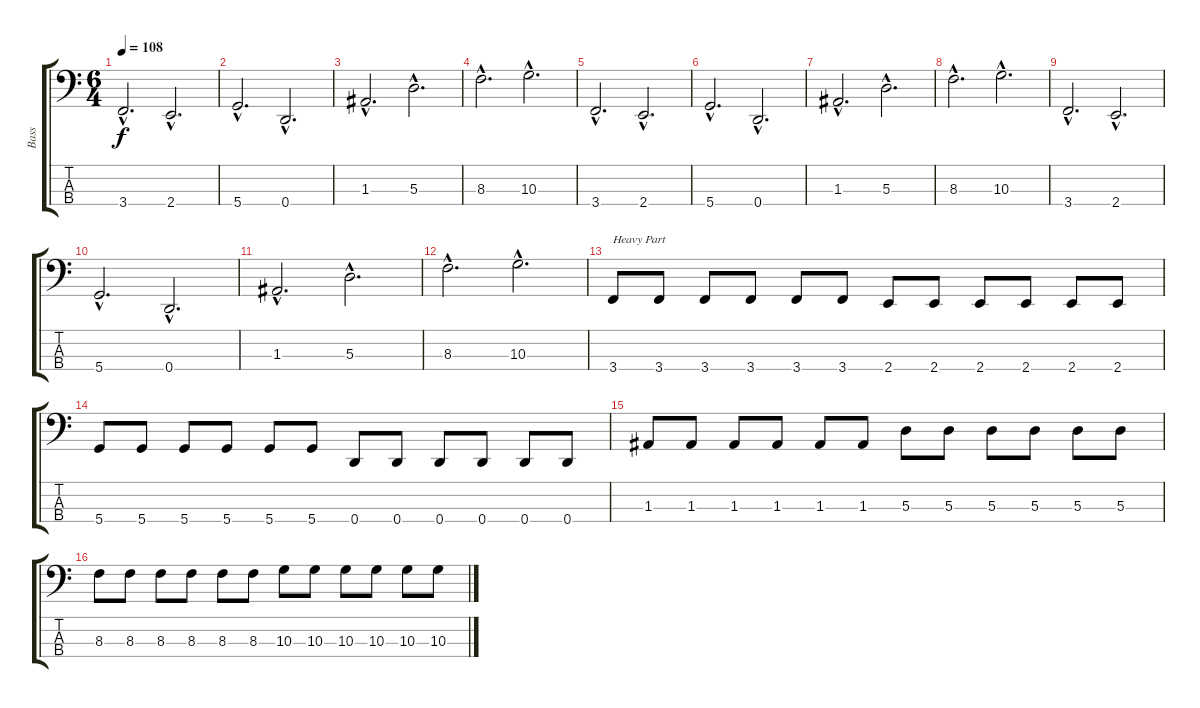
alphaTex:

\track ("Bass" "Bass") {instrument electricbasspick}
\staff {score tabs}
\tuning (G2 D2 A1 D1) {hide}
\ts (6 4)
\tempo 108
\clef f4
\ks c
3.4{hac}.2{d dy f} 2.4{hac}.2{d} |
5.4{hac}.2{d} 0.4{hac}.2{d} |
1.3{hac}.2{d} 5.3{hac}.2{d} |
8.3{hac}.2{d} 10.3{hac}.2{d} |
3.4{hac}.2{d} 2.4{hac}.2{d} |
5.4{hac}.2{d} 0.4{hac}.2{d} |
1.3{hac}.2{d} 5.3{hac}.2{d} |
8.3{hac}.2{d} 10.3{hac}.2{d} |
3.4{hac}.2{d} 2.4{hac}.2{d} |
5.4{hac}.2{d} 0.4{hac}.2{d} |
1.3{hac}.2{d} 5.3{hac}.2{d} |
8.3{hac}.2{d} 10.3{hac}.2{d} |
3.4.8{txt "Heavy Part"} 3.4.8 3.4.8 3.4.8 3.4.8 3.4.8 2.4.8 2.4.8 2.4.8 2.4.8 2.4.8 2.4.8 |
5.4.8 5.4.8 5.4.8 5.4.8 5.4.8 5.4.8 0.4.8 0.4.8 0.4.8 0.4.8 0.4.8 0.4.8 |
1.3.8 1.3.8 1.3.8 1.3.8 1.3.8 1.3.8 5.3.8 5.3.8 5.3.8 5.3.8 5.3.8 5.3.8 |
8.3.8 8.3.8 8.3.8 8.3.8 8.3.8 8.3.8 10.3.8 10.3.8 10.3.8 10.3.8 10.3.8 10.3.8
